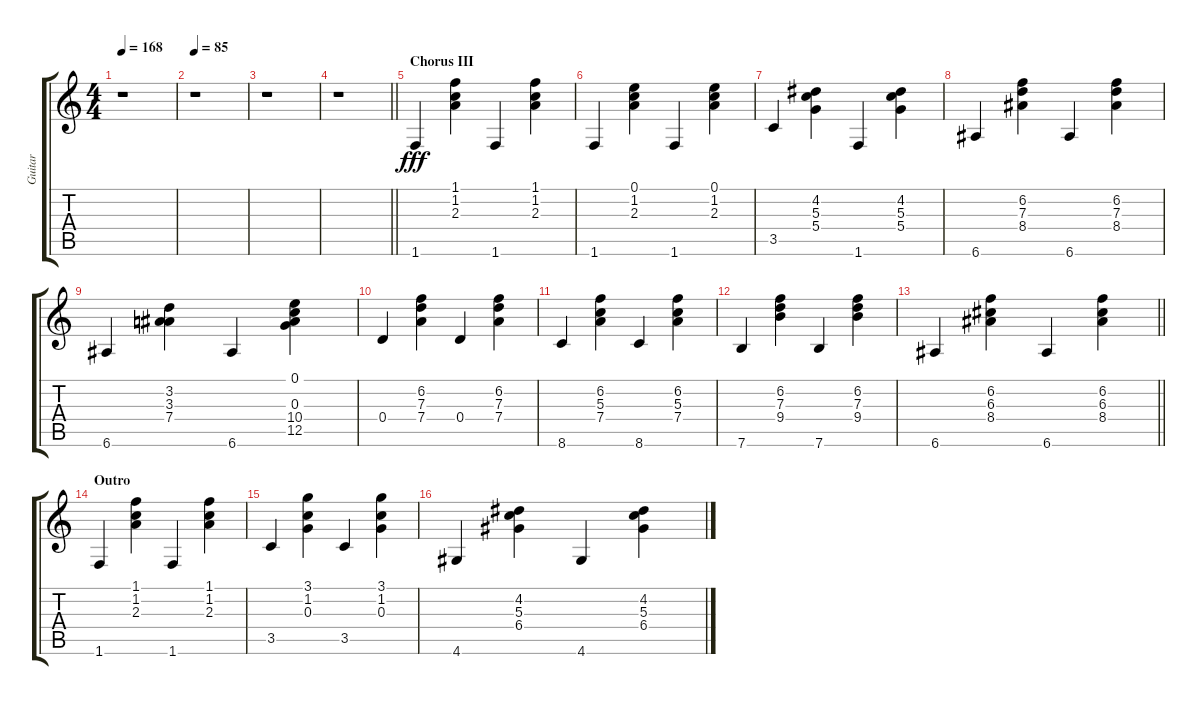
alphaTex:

\track ("Guitar" "Guitar") {instrument acousticguitarsteel}
\staff {score tabs}
\tuning (E4 B3 G3 D3 A2 E2) {hide}
\ts (4 4)
\tempo 168
\clef g2
\ks c
r.1{dy fff} |
\tempo 85
r.1 |
r.1 |
\barLineRight lightlight
r.1 |
\section ("" "Chorus III")
1.6.4{instrument acousticguitarsteel} (1.1 1.2 2.3).4 1.6.4 (1.1 1.2 2.3).4 |
1.6.4 (0.1 1.2 2.3).4 1.6.4 (0.1 1.2 2.3).4 |
3.5.4 (4.2 5.3 5.4).4 1.6.4 (4.2 5.3 5.4).4 |
6.6.4 (6.2 7.3 8.4).4 6.6.4 (6.2 7.3 8.4).4 |
6.6.4 (3.2 3.3 7.4).4 6.6.4 (0.1 0.3 10.4 12.5).4 |
0.4.4 (6.2 7.3 7.4).4 0.4.4 (6.2 7.3 7.4).4 |
8.6.4 (6.2 5.3 7.4).4 8.6.4 (6.2 5.3 7.4).4 |
7.6.4 (6.2 7.3 9.4).4 7.6.4 (6.2 7.3 9.4).4 |
\barLineRight lightlight
6.6.4 (6.2 6.3 8.4).4 6.6.4 (6.2 6.3 8.4).4 |
\section ("" "Outro")
1.6.4 (1.1 1.2 2.3).4 1.6.4 (1.1 1.2 2.3).4 |
3.5.4 (3.1 1.2 0.3).4 3.5.4 (3.1 1.2 0.3).4 |
4.6.4 (4.2 5.3 6.4).4 4.6.4 (4.2 5.3 6.4).4
